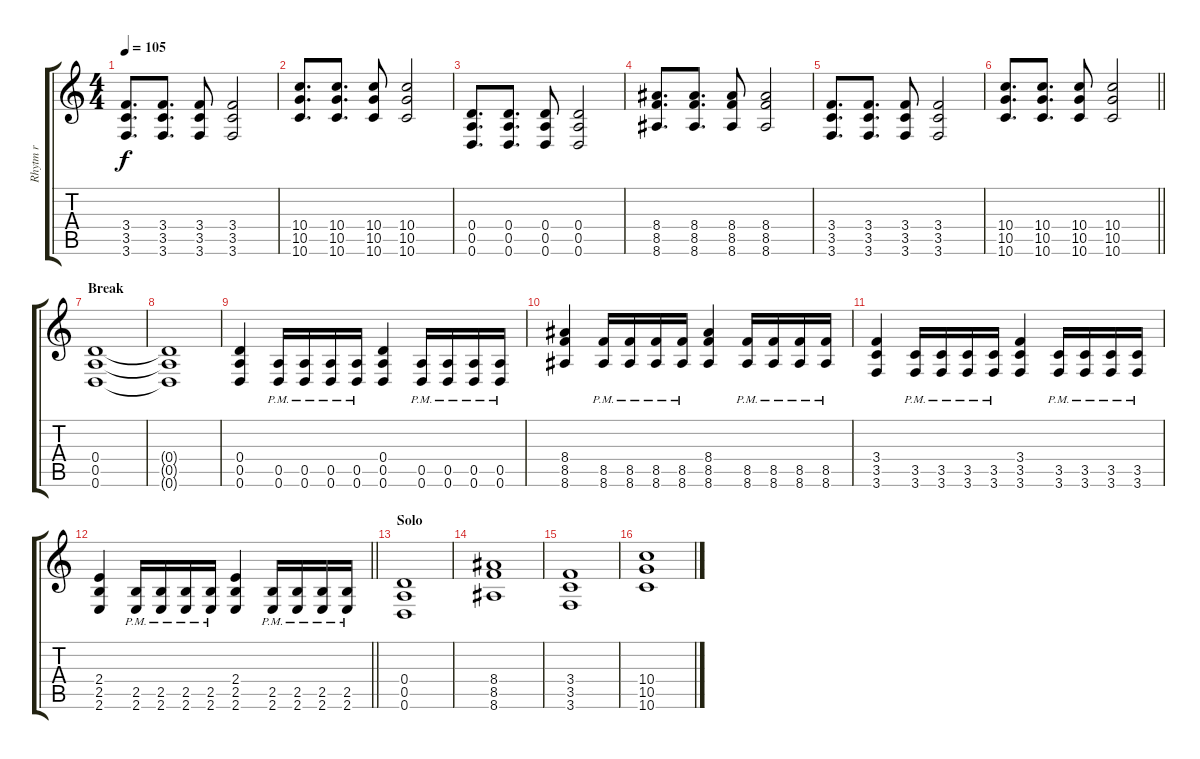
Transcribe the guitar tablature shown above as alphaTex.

\track ("Rhytm r" "Rhytm r") {instrument distortionguitar}
\staff {score tabs}
\tuning (E4 B3 G3 D3 A2 D2) {hide}
\ts (4 4)
\tempo 105
\clef g2
\ks c
(3.4 3.5 3.6).8{d dy f} (3.4 3.5 3.6).8{d} (3.4 3.5 3.6).8 (3.4 3.5 3.6).2 |
(10.4 10.5 10.6).8{d} (10.4 10.5 10.6).8{d} (10.4 10.5 10.6).8 (10.4 10.5 10.6).2 |
(0.4 0.5 0.6).8{d} (0.4 0.5 0.6).8{d} (0.4 0.5 0.6).8 (0.4 0.5 0.6).2 |
(8.4 8.5 8.6).8{d} (8.4 8.5 8.6).8{d} (8.4 8.5 8.6).8 (8.4 8.5 8.6).2 |
(3.4 3.5 3.6).8{d} (3.4 3.5 3.6).8{d} (3.4 3.5 3.6).8 (3.4 3.5 3.6).2 |
\barLineRight lightlight
(10.4 10.5 10.6).8{d} (10.4 10.5 10.6).8{d} (10.4 10.5 10.6).8 (10.4 10.5 10.6).2 |
\section ("" "Break")
(0.4 0.5 0.6).1 |
(0.4{t} 0.5{t} 0.6{t}).1 |
(0.4 0.5 0.6).4 (0.5{pm} 0.6{pm}).16 (0.5{pm} 0.6{pm}).16 (0.5{pm} 0.6{pm}).16 (0.5{pm} 0.6{pm}).16 (0.4 0.5 0.6).4 (0.5{pm} 0.6{pm}).16 (0.5{pm} 0.6{pm}).16 (0.5{pm} 0.6{pm}).16 (0.5{pm} 0.6{pm}).16 |
(8.4 8.5 8.6).4 (8.5{pm} 8.6{pm}).16 (8.5{pm} 8.6{pm}).16 (8.5{pm} 8.6{pm}).16 (8.5{pm} 8.6{pm}).16 (8.4 8.5 8.6).4 (8.5{pm} 8.6{pm}).16 (8.5{pm} 8.6{pm}).16 (8.5{pm} 8.6{pm}).16 (8.5{pm} 8.6{pm}).16 |
(3.4 3.5 3.6).4 (3.5{pm} 3.6{pm}).16 (3.5{pm} 3.6{pm}).16 (3.5{pm} 3.6{pm}).16 (3.5{pm} 3.6{pm}).16 (3.4 3.5 3.6).4 (3.5{pm} 3.6{pm}).16 (3.5{pm} 3.6{pm}).16 (3.5{pm} 3.6{pm}).16 (3.5{pm} 3.6{pm}).16 |
\barLineRight lightlight
(2.4 2.5 2.6).4 (2.5{pm} 2.6{pm}).16 (2.5{pm} 2.6{pm}).16 (2.5{pm} 2.6{pm}).16 (2.5{pm} 2.6{pm}).16 (2.4 2.5 2.6).4 (2.5{pm} 2.6{pm}).16 (2.5{pm} 2.6{pm}).16 (2.5{pm} 2.6{pm}).16 (2.5{pm} 2.6{pm}).16 |
\section ("" "Solo")
(0.4 0.5 0.6).1 |
(8.4 8.5 8.6).1 |
(3.4 3.5 3.6).1 |
(10.4 10.5 10.6).1
